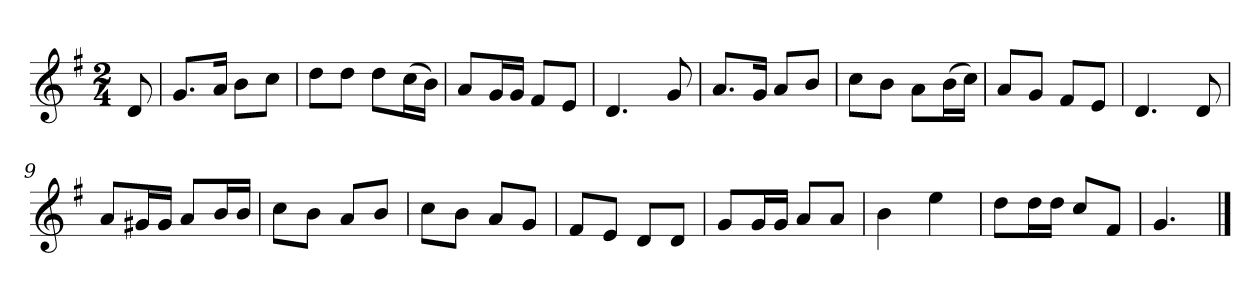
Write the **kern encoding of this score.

**kern
*part1
*staff1
*k[f#]
*M2/4
*MM120
=
8d
=1
8.gL
16aJk
8bL
8ccJ
=2
8ddL
8ddJ
8ddL
(16ccL
16bJJ)
=3
8aL
16gL
16gJJ
8f#L
8eJ
=4
4.d
8g
=5
8.aL
16gJk
8aL
8bJ
=6
8ccL
8bJ
8aL
(16bL
16ccJJ)
=7
8aL
8gJ
8f#L
8eJ
=8
4.d
8d
=9
8aL
16g#XL
16g#JJ
8aL
16bL
16bJJ
=10
8ccL
8bJ
8aL
8bJ
=11
8ccL
8bJ
8aL
8gJ
=12
8f#L
8eJ
8dL
8dJ
=13
8gL
16gL
16gJJ
8aL
8aJ
=14
4b
4ee
=15
8ddL
16ddL
16ddJJ
8ccL
8f#J
=16
4.g
==
*-
